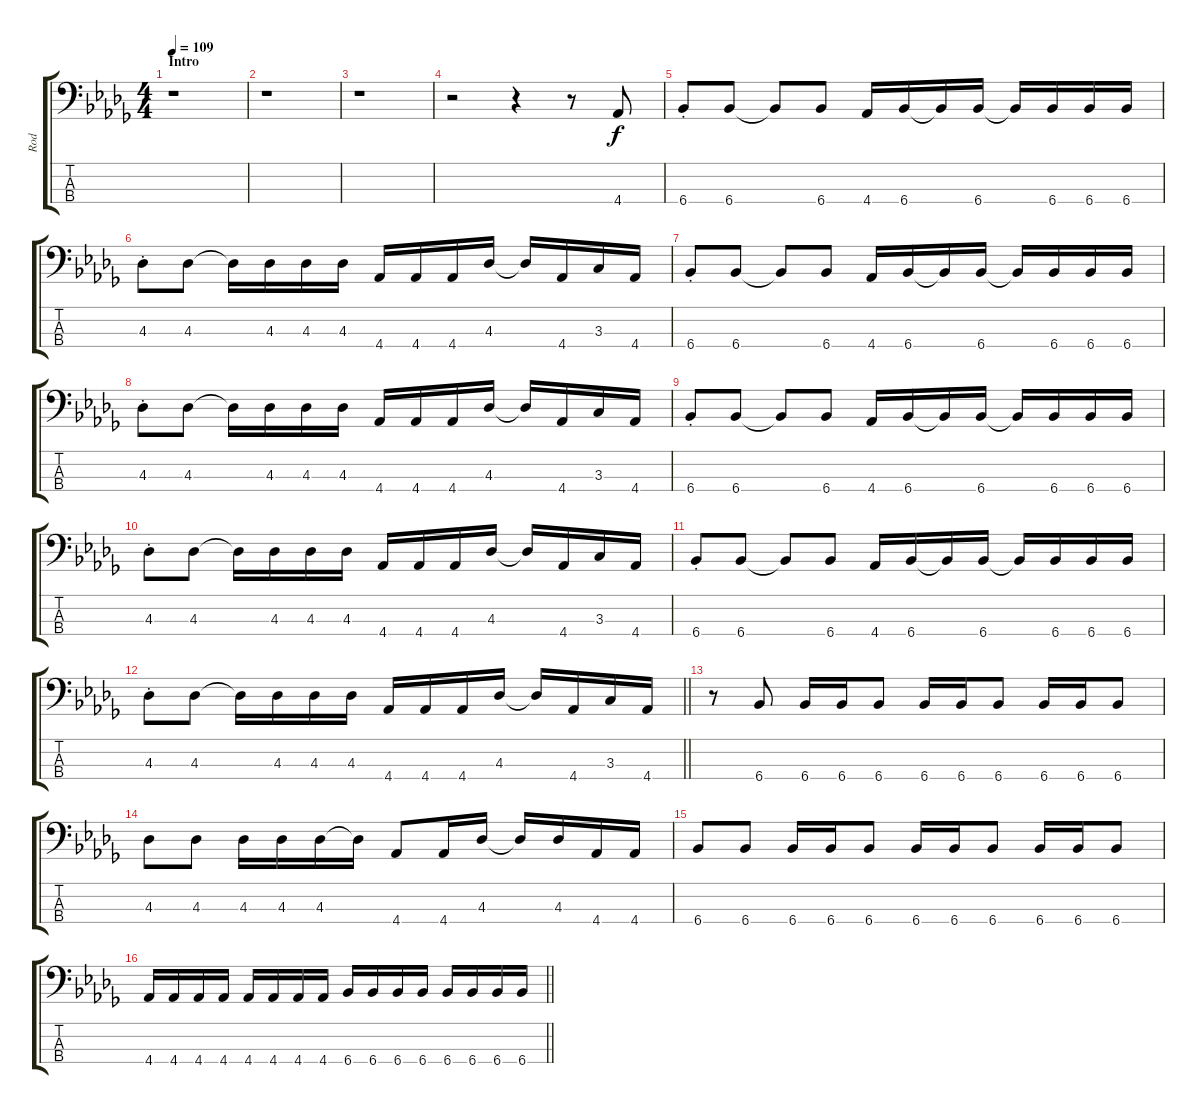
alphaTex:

\track ("Rod" "Rod") {instrument electricbasspick}
\staff {score tabs}
\tuning (G2 D2 A1 E1) {hide}
\ts (4 4)
\section ("" "Intro")
\tempo 109
\clef f4
\ks bbminor
r.1{dy f instrument electricbasspick} |
r.1 |
r.1 |
r.2 r.4 r.8 4.4.8 |
6.4{st}.8 6.4.8 6.4{t}.8 6.4.8 4.4.16 6.4.16 6.4{t}.16 6.4.16 6.4{t}.16 6.4.16 6.4.16 6.4.16 |
4.3{st}.8 4.3.8 4.3{t}.16 4.3.16 4.3.16 4.3.16 4.4.16 4.4.16 4.4.16 4.3.16 4.3{t}.16 4.4.16 3.3.16 4.4.16 |
6.4{st}.8 6.4.8 6.4{t}.8 6.4.8 4.4.16 6.4.16 6.4{t}.16 6.4.16 6.4{t}.16 6.4.16 6.4.16 6.4.16 |
4.3{st}.8 4.3.8 4.3{t}.16 4.3.16 4.3.16 4.3.16 4.4.16 4.4.16 4.4.16 4.3.16 4.3{t}.16 4.4.16 3.3.16 4.4.16 |
6.4{st}.8 6.4.8 6.4{t}.8 6.4.8 4.4.16 6.4.16 6.4{t}.16 6.4.16 6.4{t}.16 6.4.16 6.4.16 6.4.16 |
4.3{st}.8 4.3.8 4.3{t}.16 4.3.16 4.3.16 4.3.16 4.4.16 4.4.16 4.4.16 4.3.16 4.3{t}.16 4.4.16 3.3.16 4.4.16 |
6.4{st}.8 6.4.8 6.4{t}.8 6.4.8 4.4.16 6.4.16 6.4{t}.16 6.4.16 6.4{t}.16 6.4.16 6.4.16 6.4.16 |
\barLineRight lightlight
4.3{st}.8 4.3.8 4.3{t}.16 4.3.16 4.3.16 4.3.16 4.4.16 4.4.16 4.4.16 4.3.16 4.3{t}.16 4.4.16 3.3.16 4.4.16 |
r.8 6.4.8 6.4.16 6.4.16 6.4.8 6.4.16 6.4.16 6.4.8 6.4.16 6.4.16 6.4.8 |
4.3.8 4.3.8 4.3.16 4.3.16 4.3.16 4.3{t}.16 4.4.8 4.4.16 4.3.16 4.3{t}.16 4.3.16 4.4.16 4.4.16 |
6.4.8 6.4.8 6.4.16 6.4.16 6.4.8 6.4.16 6.4.16 6.4.8 6.4.16 6.4.16 6.4.8 |
\barLineRight lightlight
4.4.16 4.4.16 4.4.16 4.4.16 4.4.16 4.4.16 4.4.16 4.4.16 6.4.16 6.4.16 6.4.16 6.4.16 6.4.16 6.4.16 6.4.16 6.4.16
